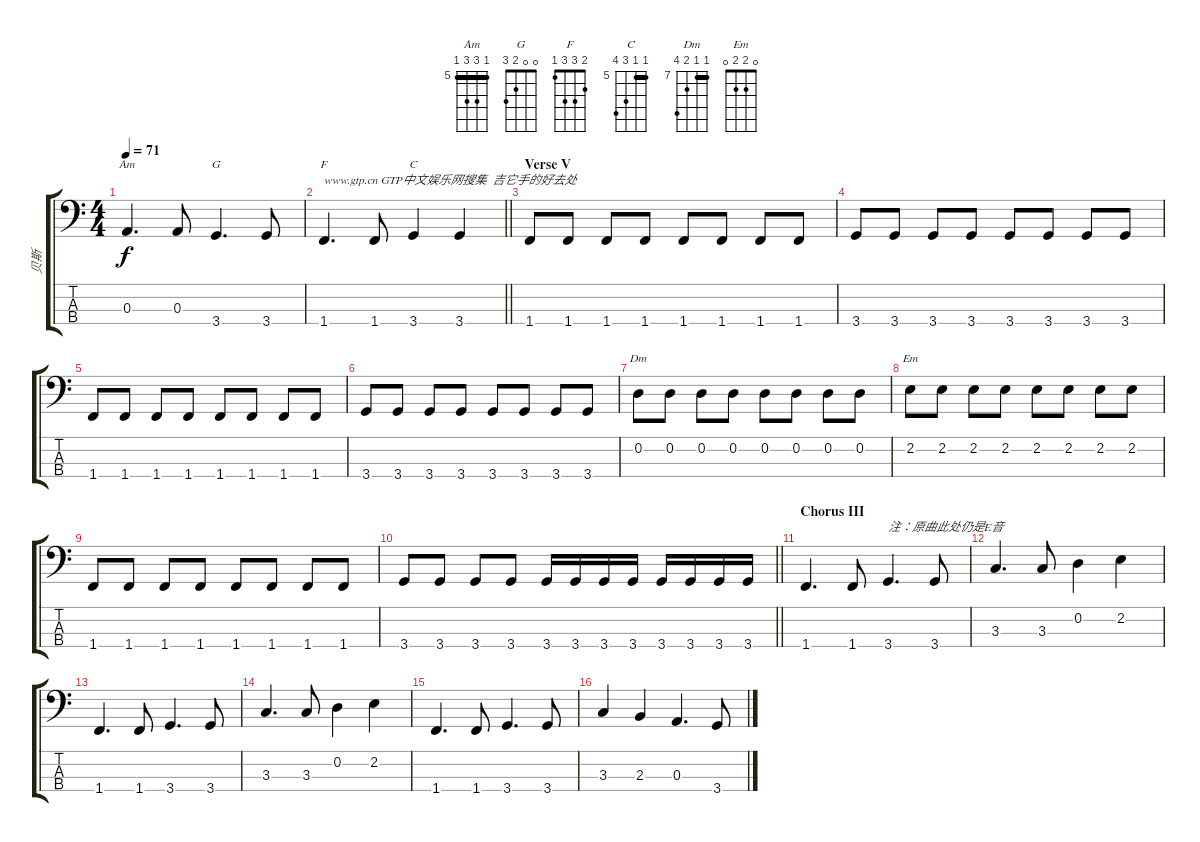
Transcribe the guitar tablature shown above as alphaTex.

\track ("贝斯" "贝斯") {instrument electricbassfinger}
\staff {score tabs}
\tuning (G2 D2 A1 E1) {hide}
\chord ("Am" 5 7 7 5) {firstfret 5 barre 5}
\chord ("G" 0 0 2 3)
\chord ("F" 2 3 3 1)
\chord ("C" 5 5 7 8) {firstfret 5 barre 5}
\chord ("Dm" 7 7 8 10) {firstfret 7 barre 7}
\chord ("Em" 0 2 2 0)
\ts (4 4)
\tempo 71
\clef f4
\ks c
0.3.4{d ch "Am" dy f} 0.3.8 3.4.4{d ch "G"} 3.4.8 |
\barLineRight lightlight
1.4.4{d ch "F" txt "www.gtp.cn GTP中文娱乐网搜集  吉它手的好去处"} 1.4.8 3.4.4{ch "C"} 3.4.4 |
\section ("" "Verse V")
1.4.8 1.4.8 1.4.8 1.4.8 1.4.8 1.4.8 1.4.8 1.4.8 |
3.4.8 3.4.8 3.4.8 3.4.8 3.4.8 3.4.8 3.4.8 3.4.8 |
1.4.8 1.4.8 1.4.8 1.4.8 1.4.8 1.4.8 1.4.8 1.4.8 |
3.4.8 3.4.8 3.4.8 3.4.8 3.4.8 3.4.8 3.4.8 3.4.8 |
0.2.8{ch "Dm"} 0.2.8 0.2.8 0.2.8 0.2.8 0.2.8 0.2.8 0.2.8 |
2.2.8{ch "Em"} 2.2.8 2.2.8 2.2.8 2.2.8 2.2.8 2.2.8 2.2.8 |
1.4.8 1.4.8 1.4.8 1.4.8 1.4.8 1.4.8 1.4.8 1.4.8 |
\barLineRight lightlight
3.4.8 3.4.8 3.4.8 3.4.8 3.4.16 3.4.16 3.4.16 3.4.16 3.4.16 3.4.16 3.4.16 3.4.16 |
\section ("" "Chorus III")
1.4.4{d} 1.4.8 3.4.4{d txt "注：原曲此处仍是E音"} 3.4.8 |
3.3.4{d} 3.3.8 0.2.4 2.2.4 |
1.4.4{d} 1.4.8 3.4.4{d} 3.4.8 |
3.3.4{d} 3.3.8 0.2.4 2.2.4 |
1.4.4{d} 1.4.8 3.4.4{d} 3.4.8 |
3.3.4 2.3.4 0.3.4{d} 3.4.8
